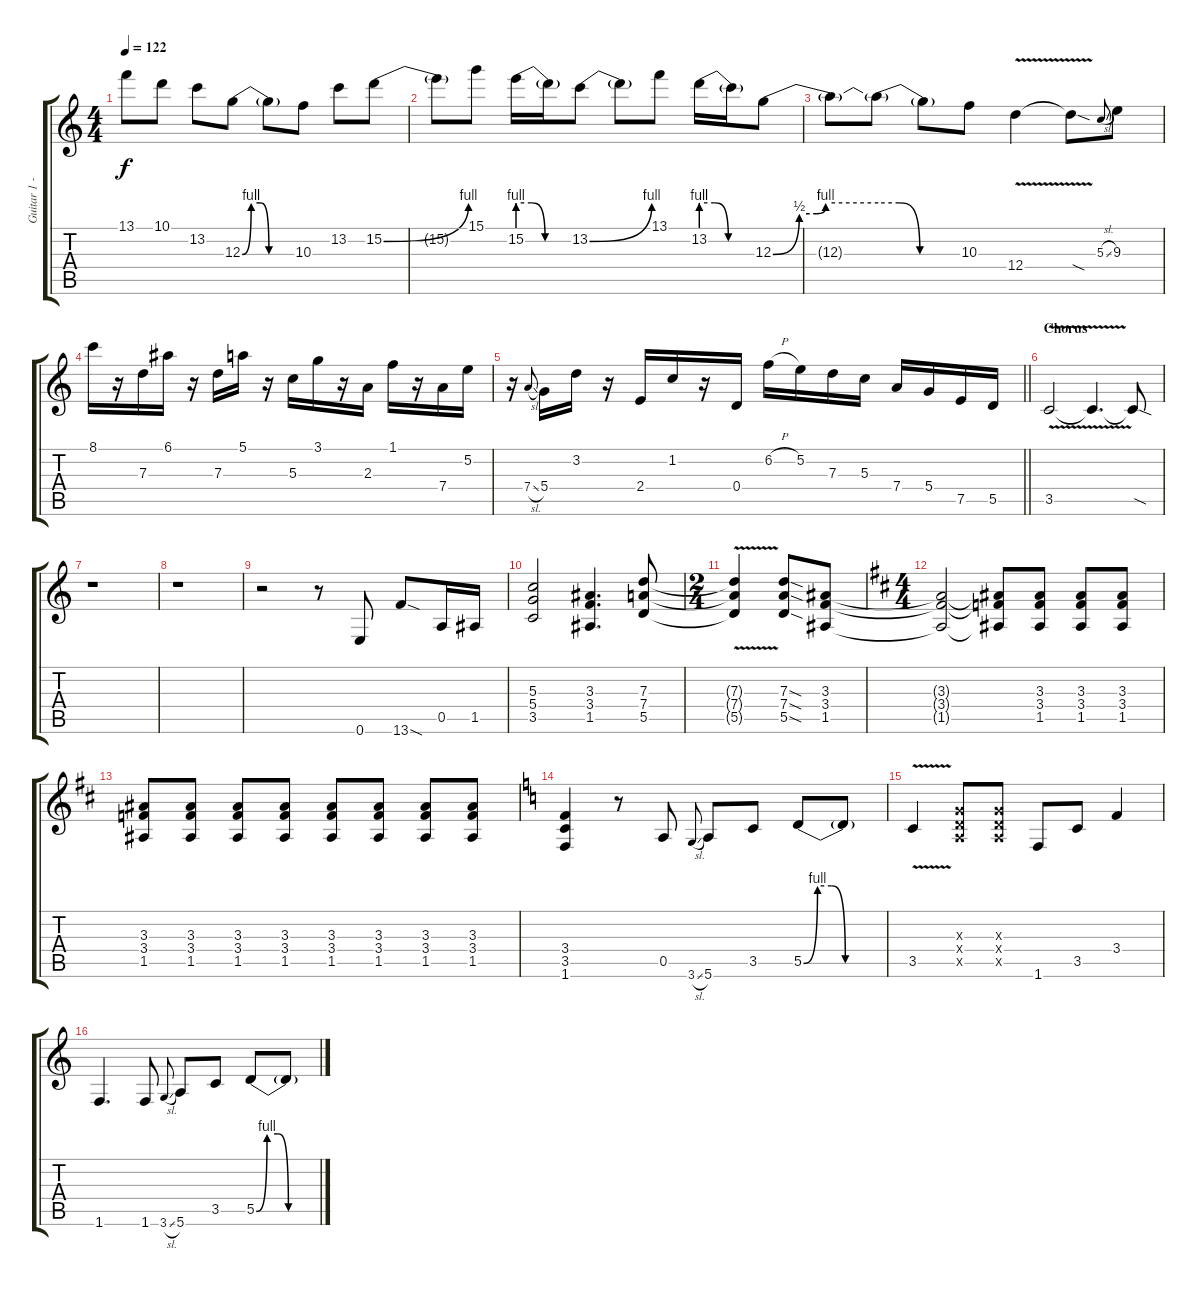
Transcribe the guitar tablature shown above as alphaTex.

\track ("Guitar 1 - Brad Paisley" "Guitar 1 -") {instrument distortionguitar}
\staff {score tabs}
\tuning (E4 B3 G3 D3 A2 E2) {hide}
\ts (4 4)
\tempo 122
\clef g2
\ks c
13.1{t}.8{dy f} 10.1.8 13.2.8 12.3{be (custom 0 0 10 4 20 4 30 0 60 0)}.8 12.3{t}.8 10.3.8 13.2.8 15.2{be (bend 0 0 60 4)}.8 |
15.2{t}.8 15.1.8 15.2{be (custom 0 4 15 4 30 0 60 0)}.16 15.2{t}.16 13.2{be (bend 0 0 60 4)}.8 13.2{t}.8 13.1.8 13.2{be (custom 0 4 15 4 30 0 60 0)}.16 13.2{t}.16 12.3{be (custom 0 0 15 2 25 2 30 4 60 4)}.8 |
12.3{t}.8 12.3{be (custom 0 4 15 4 30 0 60 0) t}.8 12.3{t}.8 10.3.8 12.4{v}.4 12.4{sod t}.8 5.3{sl}.8{gr onbeat} 9.3.8 |
8.1.16 r.16 7.3.16 6.1.16 r.16 7.3.16 5.1.16 r.16 5.3.16 3.1.16 r.16 2.3.16 1.1.16 r.16 7.4.16 5.2.16 |
\barLineRight lightlight
r.16 7.4{sl}.8{gr onbeat} 5.4.16 3.2.16 r.16 2.4.16 1.2.16 r.16 0.4.16 6.2{h}.16 5.2.16 7.3.16 5.3.16 7.4.16 5.4.16 7.5.16 5.5.16 |
\section ("" "Chorus")
3.5{v}.2 3.5{t}.4{d} 3.5{sod t}.8 |
r.1 |
r.1 |
r.2 r.8 0.6.8 13.6{sod}.8 0.5.16 1.5.16 |
(5.3 5.4 3.5).2 (3.3 3.4 1.5).4{d} (7.3 7.4 5.5).8 |
\ts (2 4)
(7.3{v t} 7.4{v t} 5.5{v t}).4 (7.3{sod} 7.4{sod} 5.5{sod}).8 (3.3 3.4 1.5).8 |
\ts (4 4)
\ks d
(3.3{t} 3.4{t} 1.5{t}).2 (3.3{t} 3.4{t} 1.5{t}).8 (3.3 3.4 1.5).8 (3.3 3.4 1.5).8 (3.3 3.4 1.5).8 |
(3.3 3.4 1.5).8 (3.3 3.4 1.5).8 (3.3 3.4 1.5).8 (3.3 3.4 1.5).8 (3.3 3.4 1.5).8 (3.3 3.4 1.5).8 (3.3 3.4 1.5).8 (3.3 3.4 1.5).8 |
\ks c
(3.4 3.5 1.6).4 r.8 0.5.8 3.6{sl}.8{gr onbeat} 5.6.8 3.5.8 5.5{be (custom 0 0 10 4 20 4 30 0 60 0)}.8 5.5{t}.8 |
3.5{v}.4 (0.3{x} 0.4{x} 0.5{x}).8 (0.3{x} 0.4{x} 0.5{x}).8 1.6.8 3.5.8 3.4.4 |
1.6.4{d} 1.6.8 3.6{sl}.8{gr onbeat} 5.6.8 3.5.8 5.5{be (custom 0 0 10 4 20 4 30 0 60 0)}.8 5.5{t}.8
